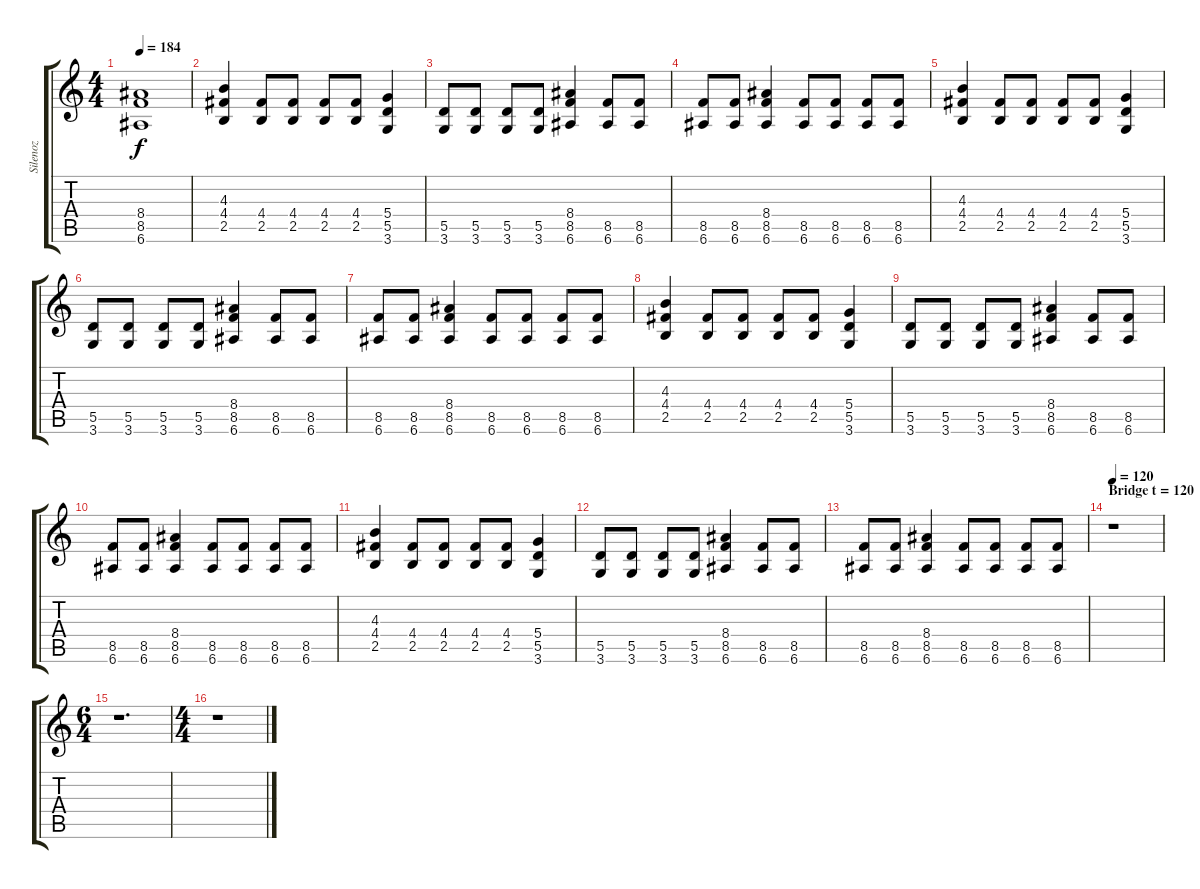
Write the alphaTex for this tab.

\track ("Silenoz" "Silenoz") {instrument distortionguitar}
\staff {score tabs}
\tuning (E4 B3 G3 D3 A2 E2) {hide}
\ts (4 4)
\tempo 184
\clef g2
\ks c
(8.4{t} 8.5{t} 6.6{t}).1{dy f} |
(4.3 4.4 2.5).4 (4.4 2.5).8 (4.4 2.5).8 (4.4 2.5).8 (4.4 2.5).8 (5.4 5.5 3.6).4 |
(5.5 3.6).8 (5.5 3.6).8 (5.5 3.6).8 (5.5 3.6).8 (8.4 8.5 6.6).4 (8.5 6.6).8 (8.5 6.6).8 |
(8.5 6.6).8 (8.5 6.6).8 (8.4 8.5 6.6).4 (8.5 6.6).8 (8.5 6.6).8 (8.5 6.6).8 (8.5 6.6).8 |
(4.3 4.4 2.5).4 (4.4 2.5).8 (4.4 2.5).8 (4.4 2.5).8 (4.4 2.5).8 (5.4 5.5 3.6).4 |
(5.5 3.6).8 (5.5 3.6).8 (5.5 3.6).8 (5.5 3.6).8 (8.4 8.5 6.6).4 (8.5 6.6).8 (8.5 6.6).8 |
(8.5 6.6).8 (8.5 6.6).8 (8.4 8.5 6.6).4 (8.5 6.6).8 (8.5 6.6).8 (8.5 6.6).8 (8.5 6.6).8 |
(4.3 4.4 2.5).4 (4.4 2.5).8 (4.4 2.5).8 (4.4 2.5).8 (4.4 2.5).8 (5.4 5.5 3.6).4 |
(5.5 3.6).8 (5.5 3.6).8 (5.5 3.6).8 (5.5 3.6).8 (8.4 8.5 6.6).4 (8.5 6.6).8 (8.5 6.6).8 |
(8.5 6.6).8 (8.5 6.6).8 (8.4 8.5 6.6).4 (8.5 6.6).8 (8.5 6.6).8 (8.5 6.6).8 (8.5 6.6).8 |
(4.3 4.4 2.5).4 (4.4 2.5).8 (4.4 2.5).8 (4.4 2.5).8 (4.4 2.5).8 (5.4 5.5 3.6).4 |
(5.5 3.6).8 (5.5 3.6).8 (5.5 3.6).8 (5.5 3.6).8 (8.4 8.5 6.6).4 (8.5 6.6).8 (8.5 6.6).8 |
(8.5 6.6).8 (8.5 6.6).8 (8.4 8.5 6.6).4 (8.5 6.6).8 (8.5 6.6).8 (8.5 6.6).8 (8.5 6.6).8 |
\section ("" "Bridge t = 120")
\tempo 120
r.1 |
\ts (6 4)
r.1{d} |
\ts (4 4)
r.1
